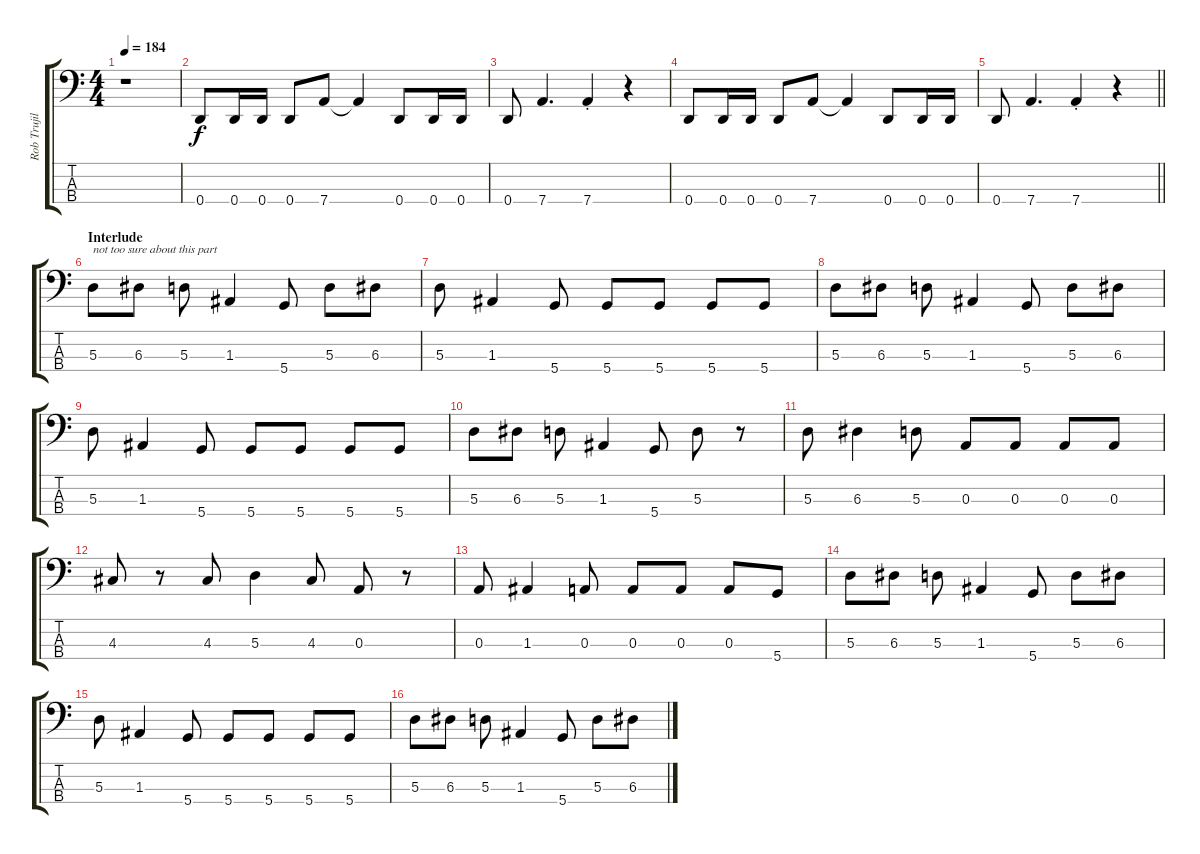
\track ("Rob Trujilo" "Rob Trujil") {instrument electricbassfinger}
\staff {score tabs}
\tuning (G2 D2 A1 D1) {hide}
\ts (4 4)
\tempo 184
\clef f4
\ks c
r.1{dy f} |
0.4.8 0.4.16 0.4.16 0.4.8 7.4.8 7.4{t}.4 0.4.8 0.4.16 0.4.16 |
0.4.8 7.4.4{d} 7.4{st}.4 r.4 |
0.4.8 0.4.16 0.4.16 0.4.8 7.4.8 7.4{t}.4 0.4.8 0.4.16 0.4.16 |
\barLineRight lightlight
0.4.8 7.4.4{d} 7.4{st}.4 r.4 |
\section ("" "Interlude")
5.3.8{txt "not too sure about this part"} 6.3.8 5.3.8 1.3.4 5.4.8 5.3.8 6.3.8 |
5.3.8 1.3.4 5.4.8 5.4.8 5.4.8 5.4.8 5.4.8 |
5.3.8 6.3.8 5.3.8 1.3.4 5.4.8 5.3.8 6.3.8 |
5.3.8 1.3.4 5.4.8 5.4.8 5.4.8 5.4.8 5.4.8 |
5.3.8 6.3.8 5.3.8 1.3.4 5.4.8 5.3.8 r.8 |
5.3.8 6.3.4 5.3.8 0.3.8 0.3.8 0.3.8 0.3.8 |
4.3.8 r.8 4.3.8 5.3.4 4.3.8 0.3.8 r.8 |
0.3.8 1.3.4 0.3.8 0.3.8 0.3.8 0.3.8 5.4.8 |
5.3.8 6.3.8 5.3.8 1.3.4 5.4.8 5.3.8 6.3.8 |
5.3.8 1.3.4 5.4.8 5.4.8 5.4.8 5.4.8 5.4.8 |
5.3.8 6.3.8 5.3.8 1.3.4 5.4.8 5.3.8 6.3.8
